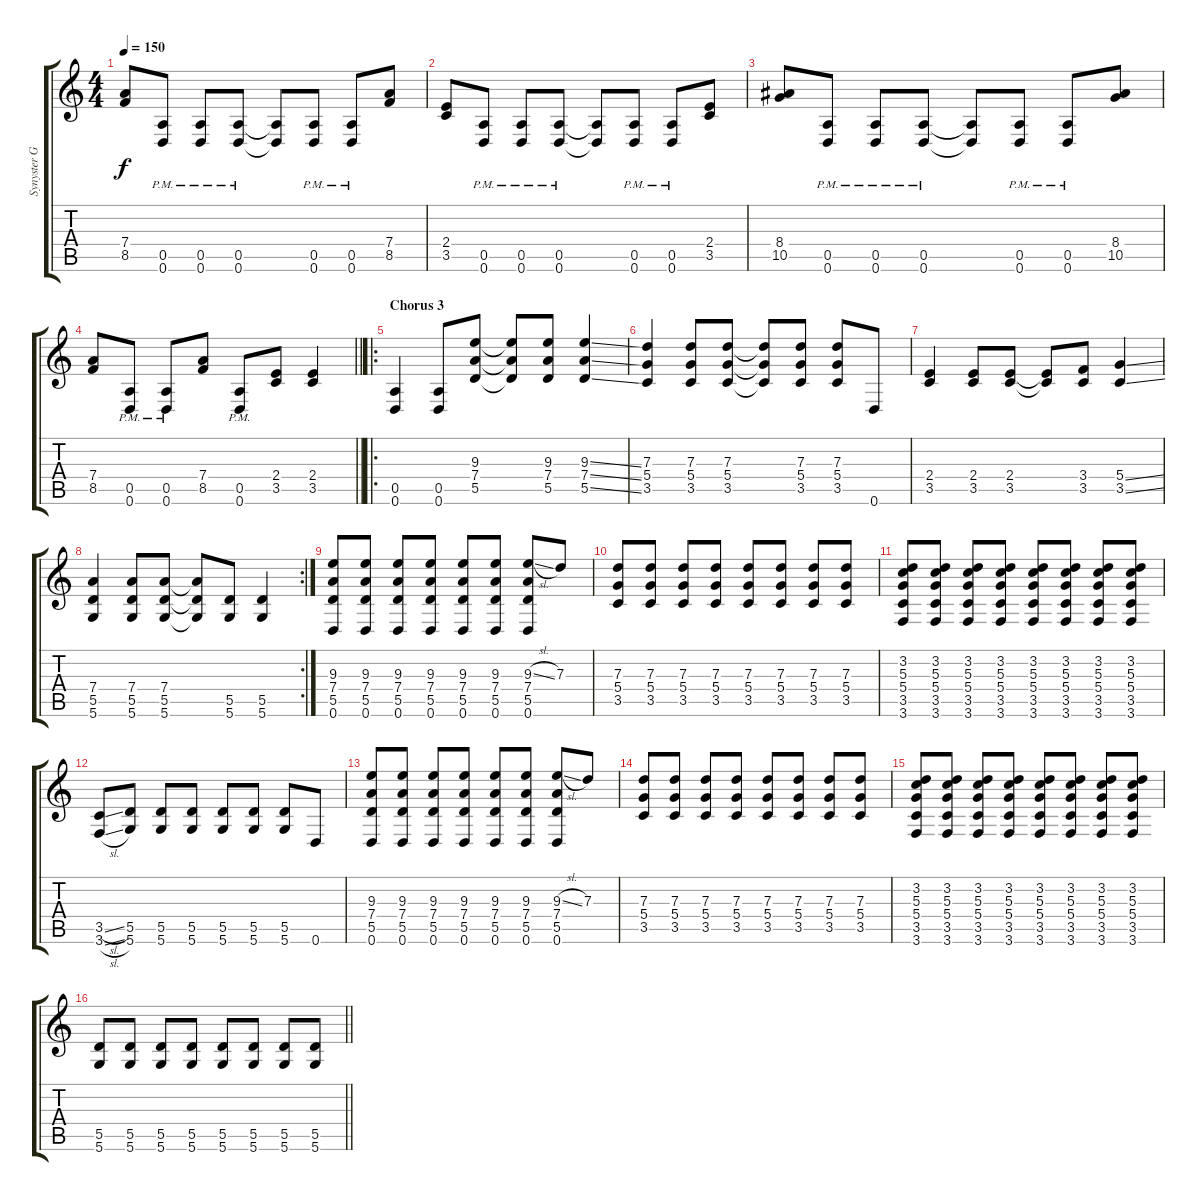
\track ("Synyster Gates | Gtr. 1" "Synyster G") {instrument distortionguitar}
\staff {score tabs}
\tuning (E4 B3 G3 D3 A2 D2) {hide}
\ts (4 4)
\tempo 150
\clef g2
\ks c
(7.4 8.5).8{dy f} (0.5{pm} 0.6{pm}).8 (0.5{pm} 0.6{pm}).8 (0.5{pm} 0.6{pm}).8 (0.5{t} 0.6{t}).8 (0.5{pm} 0.6{pm}).8 (0.5{pm} 0.6{pm}).8 (7.4 8.5).8 |
(2.4 3.5).8 (0.5{pm} 0.6{pm}).8 (0.5{pm} 0.6{pm}).8 (0.5{pm} 0.6{pm}).8 (0.5{t} 0.6{t}).8 (0.5{pm} 0.6{pm}).8 (0.5{pm} 0.6{pm}).8 (2.4 3.5).8 |
(8.4 10.5).8 (0.5{pm} 0.6{pm}).8 (0.5{pm} 0.6{pm}).8 (0.5{pm} 0.6{pm}).8 (0.5{t} 0.6{t}).8 (0.5{pm} 0.6{pm}).8 (0.5{pm} 0.6{pm}).8 (8.4 10.5).8 |
\barLineRight lightlight
(7.4 8.5).8 (0.5{pm} 0.6{pm}).8 (0.5{pm} 0.6{pm}).8 (7.4 8.5).8 (0.5{pm} 0.6{pm}).8 (2.4 3.5).8 (2.4 3.5).4 |
\ro
\section ("" "Chorus 3")
(0.5 0.6).4 (0.5 0.6).8 (9.3 7.4 5.5).8 (9.3{t} 7.4{t} 5.5{t}).8 (9.3 7.4 5.5).8 (9.3{ss} 7.4{ss} 5.5{ss}).4 |
(7.3 5.4 3.5).4 (7.3 5.4 3.5).8 (7.3 5.4 3.5).8 (7.3{t} 5.4{t} 3.5{t}).8 (7.3 5.4 3.5).8 (7.3 5.4 3.5).8 0.6.8 |
(2.4 3.5).4 (2.4 3.5).8 (2.4 3.5).8 (2.4{t} 3.5{t}).8 (3.4 3.5).8 (5.4{ss} 3.5{ss}).4 |
\rc 2
(7.4 5.5 5.6).4 (7.4 5.5 5.6).8 (7.4 5.5 5.6).8 (7.4{t} 5.5{t} 5.6{t}).8 (5.5 5.6).8 (5.5 5.6).4 |
(9.3 7.4 5.5 0.6).8 (9.3 7.4 5.5 0.6).8 (9.3 7.4 5.5 0.6).8 (9.3 7.4 5.5 0.6).8 (9.3 7.4 5.5 0.6).8 (9.3 7.4 5.5 0.6).8 (9.3{sl} 7.4 5.5 0.6).8 7.3.8 |
(7.3 5.4 3.5).8 (7.3 5.4 3.5).8 (7.3 5.4 3.5).8 (7.3 5.4 3.5).8 (7.3 5.4 3.5).8 (7.3 5.4 3.5).8 (7.3 5.4 3.5).8 (7.3 5.4 3.5).8 |
(3.2 5.3 5.4 3.5 3.6).8 (3.2 5.3 5.4 3.5 3.6).8 (3.2 5.3 5.4 3.5 3.6).8 (3.2 5.3 5.4 3.5 3.6).8 (3.2 5.3 5.4 3.5 3.6).8 (3.2 5.3 5.4 3.5 3.6).8 (3.2 5.3 5.4 3.5 3.6).8 (3.2 5.3 5.4 3.5 3.6).8 |
(3.5{sl} 3.6{sl}).8 (5.5 5.6).8 (5.5 5.6).8 (5.5 5.6).8 (5.5 5.6).8 (5.5 5.6).8 (5.5 5.6).8 0.6.8 |
(9.3 7.4 5.5 0.6).8 (9.3 7.4 5.5 0.6).8 (9.3 7.4 5.5 0.6).8 (9.3 7.4 5.5 0.6).8 (9.3 7.4 5.5 0.6).8 (9.3 7.4 5.5 0.6).8 (9.3{sl} 7.4 5.5 0.6).8 7.3.8 |
(7.3 5.4 3.5).8 (7.3 5.4 3.5).8 (7.3 5.4 3.5).8 (7.3 5.4 3.5).8 (7.3 5.4 3.5).8 (7.3 5.4 3.5).8 (7.3 5.4 3.5).8 (7.3 5.4 3.5).8 |
(3.2 5.3 5.4 3.5 3.6).8 (3.2 5.3 5.4 3.5 3.6).8 (3.2 5.3 5.4 3.5 3.6).8 (3.2 5.3 5.4 3.5 3.6).8 (3.2 5.3 5.4 3.5 3.6).8 (3.2 5.3 5.4 3.5 3.6).8 (3.2 5.3 5.4 3.5 3.6).8 (3.2 5.3 5.4 3.5 3.6).8 |
\barLineRight lightlight
(5.5 5.6).8 (5.5 5.6).8 (5.5 5.6).8 (5.5 5.6).8 (5.5 5.6).8 (5.5 5.6).8 (5.5 5.6).8 (5.5 5.6).8
